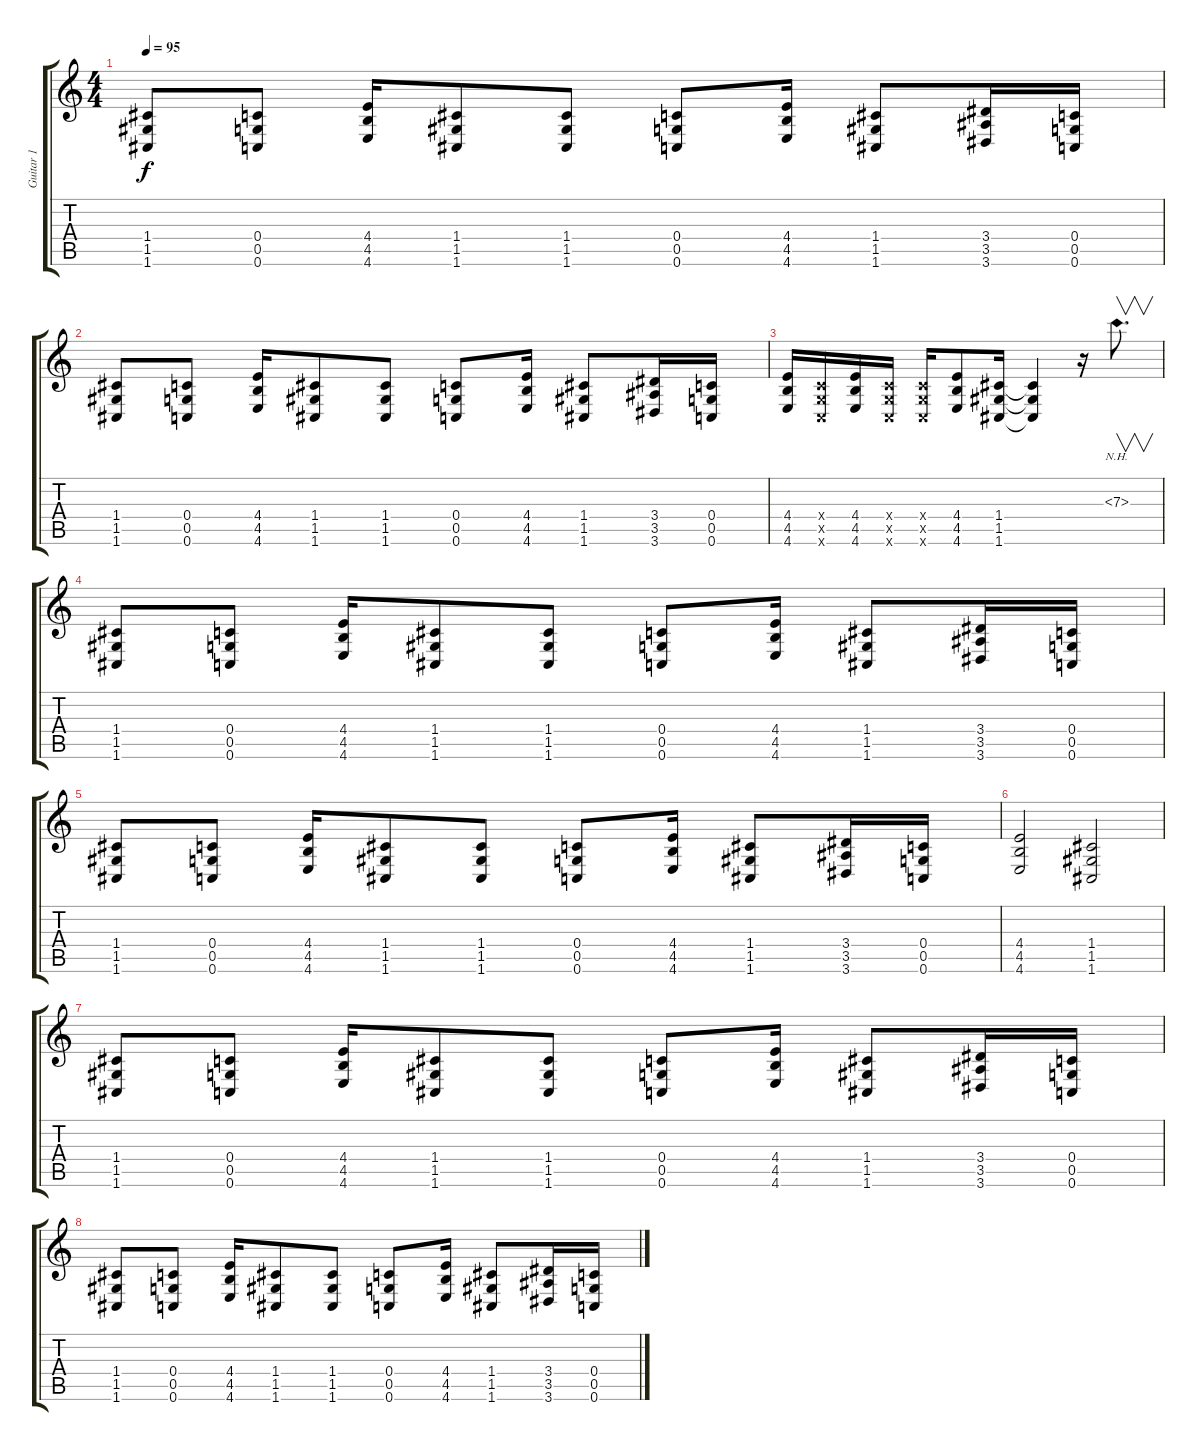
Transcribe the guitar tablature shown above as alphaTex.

\track ("Guitar 1" "Guitar 1") {instrument distortionguitar}
\staff {score tabs}
\tuning (D4 A3 F3 C3 G2 C2) {hide}
\ts (4 4)
\tempo 95
\clef g2
\ks c
(1.4 1.5 1.6).8{dy f} (0.4 0.5 0.6).8 (4.4 4.5 4.6).16 (1.4 1.5 1.6).8 (1.4 1.5 1.6).8 (0.4 0.5 0.6).8 (4.4 4.5 4.6).16 (1.4 1.5 1.6).8 (3.4 3.5 3.6).16 (0.4 0.5 0.6).16 |
(1.4 1.5 1.6).8 (0.4 0.5 0.6).8 (4.4 4.5 4.6).16 (1.4 1.5 1.6).8 (1.4 1.5 1.6).8 (0.4 0.5 0.6).8 (4.4 4.5 4.6).16 (1.4 1.5 1.6).8 (3.4 3.5 3.6).16 (0.4 0.5 0.6).16 |
(4.4 4.5 4.6).16 (0.4{x} 0.5{x} 0.6{x}).16 (4.4 4.5 4.6).16 (0.4{x} 0.5{x} 0.6{x}).16 (0.4{x} 0.5{x} 0.6{x}).16 (4.4 4.5 4.6).8 (1.4 1.5 1.6).16 (1.4{t} 1.5{t} 1.6{t}).4 r.16 7.3{nh}.8{v d} |
(1.4 1.5 1.6).8 (0.4 0.5 0.6).8 (4.4 4.5 4.6).16 (1.4 1.5 1.6).8 (1.4 1.5 1.6).8 (0.4 0.5 0.6).8 (4.4 4.5 4.6).16 (1.4 1.5 1.6).8 (3.4 3.5 3.6).16 (0.4 0.5 0.6).16 |
(1.4 1.5 1.6).8 (0.4 0.5 0.6).8 (4.4 4.5 4.6).16 (1.4 1.5 1.6).8 (1.4 1.5 1.6).8 (0.4 0.5 0.6).8 (4.4 4.5 4.6).16 (1.4 1.5 1.6).8 (3.4 3.5 3.6).16 (0.4 0.5 0.6).16 |
(4.4 4.5 4.6).2 (1.4 1.5 1.6).2 |
(1.4 1.5 1.6).8 (0.4 0.5 0.6).8 (4.4 4.5 4.6).16 (1.4 1.5 1.6).8 (1.4 1.5 1.6).8 (0.4 0.5 0.6).8 (4.4 4.5 4.6).16 (1.4 1.5 1.6).8 (3.4 3.5 3.6).16 (0.4 0.5 0.6).16 |
(1.4 1.5 1.6).8 (0.4 0.5 0.6).8 (4.4 4.5 4.6).16 (1.4 1.5 1.6).8 (1.4 1.5 1.6).8 (0.4 0.5 0.6).8 (4.4 4.5 4.6).16 (1.4 1.5 1.6).8 (3.4 3.5 3.6).16 (0.4 0.5 0.6).16
